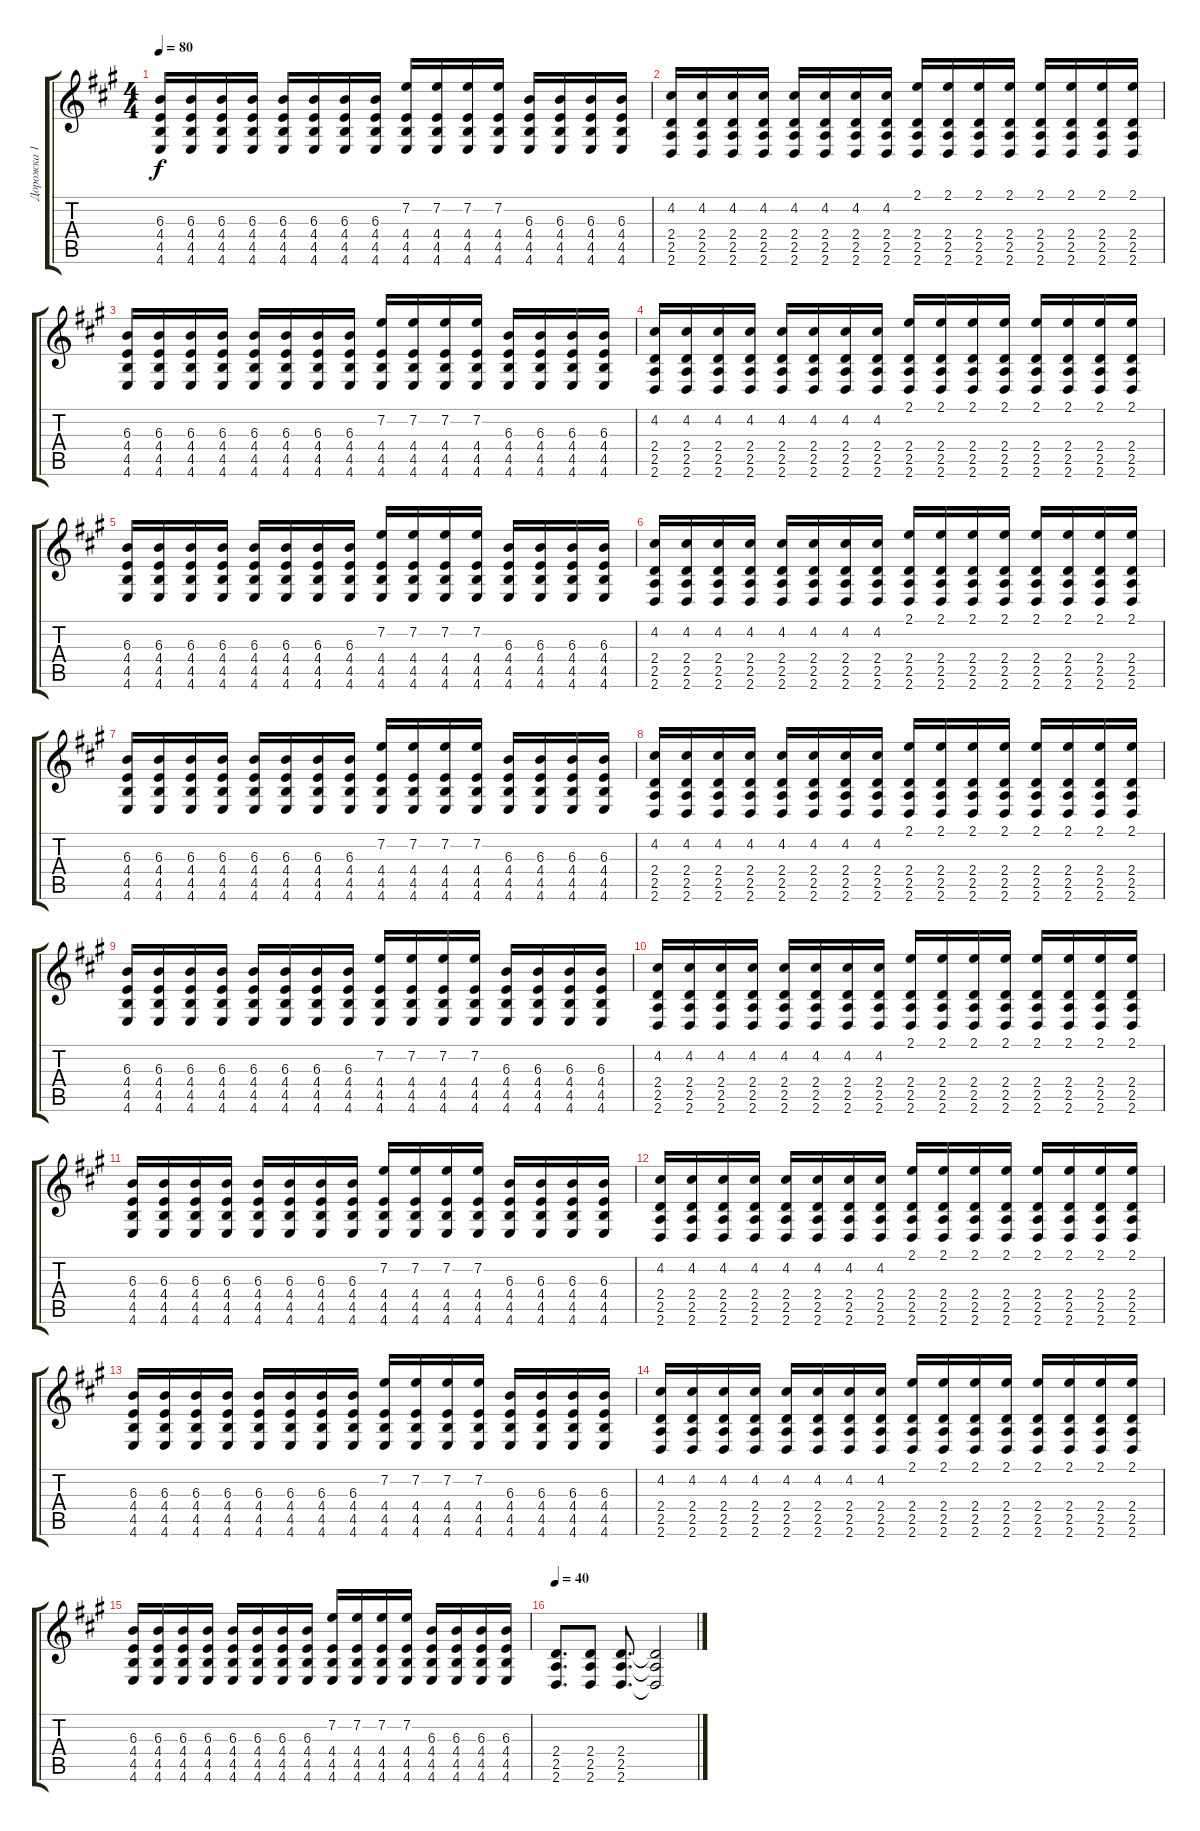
\track ("Дорожка 1" "Дорожка 1") {instrument distortionguitar}
\staff {score tabs}
\tuning (D4 A3 F3 C3 G2 C2) {hide}
\ts (4 4)
\tempo 80
\clef g2
\ks a
(6.3 4.4 4.5 4.6).16{dy f} (6.3 4.4 4.5 4.6).16 (6.3 4.4 4.5 4.6).16 (6.3 4.4 4.5 4.6).16 (6.3 4.4 4.5 4.6).16 (6.3 4.4 4.5 4.6).16 (6.3 4.4 4.5 4.6).16 (6.3 4.4 4.5 4.6).16 (7.2 4.4 4.5 4.6).16 (7.2 4.4 4.5 4.6).16 (7.2 4.4 4.5 4.6).16 (7.2 4.4 4.5 4.6).16 (6.3 4.4 4.5 4.6).16 (6.3 4.4 4.5 4.6).16 (6.3 4.4 4.5 4.6).16 (6.3 4.4 4.5 4.6).16 |
(4.2 2.4 2.5 2.6).16 (4.2 2.4 2.5 2.6).16 (4.2 2.4 2.5 2.6).16 (4.2 2.4 2.5 2.6).16 (4.2 2.4 2.5 2.6).16 (4.2 2.4 2.5 2.6).16 (4.2 2.4 2.5 2.6).16 (4.2 2.4 2.5 2.6).16 (2.1 2.4 2.5 2.6).16 (2.1 2.4 2.5 2.6).16 (2.1 2.4 2.5 2.6).16 (2.1 2.4 2.5 2.6).16 (2.1 2.4 2.5 2.6).16 (2.1 2.4 2.5 2.6).16 (2.1 2.4 2.5 2.6).16 (2.1 2.4 2.5 2.6).16 |
(6.3 4.4 4.5 4.6).16 (6.3 4.4 4.5 4.6).16 (6.3 4.4 4.5 4.6).16 (6.3 4.4 4.5 4.6).16 (6.3 4.4 4.5 4.6).16 (6.3 4.4 4.5 4.6).16 (6.3 4.4 4.5 4.6).16 (6.3 4.4 4.5 4.6).16 (7.2 4.4 4.5 4.6).16 (7.2 4.4 4.5 4.6).16 (7.2 4.4 4.5 4.6).16 (7.2 4.4 4.5 4.6).16 (6.3 4.4 4.5 4.6).16 (6.3 4.4 4.5 4.6).16 (6.3 4.4 4.5 4.6).16 (6.3 4.4 4.5 4.6).16 |
(4.2 2.4 2.5 2.6).16 (4.2 2.4 2.5 2.6).16 (4.2 2.4 2.5 2.6).16 (4.2 2.4 2.5 2.6).16 (4.2 2.4 2.5 2.6).16 (4.2 2.4 2.5 2.6).16 (4.2 2.4 2.5 2.6).16 (4.2 2.4 2.5 2.6).16 (2.1 2.4 2.5 2.6).16 (2.1 2.4 2.5 2.6).16 (2.1 2.4 2.5 2.6).16 (2.1 2.4 2.5 2.6).16 (2.1 2.4 2.5 2.6).16 (2.1 2.4 2.5 2.6).16 (2.1 2.4 2.5 2.6).16 (2.1 2.4 2.5 2.6).16 |
(6.3 4.4 4.5 4.6).16 (6.3 4.4 4.5 4.6).16 (6.3 4.4 4.5 4.6).16 (6.3 4.4 4.5 4.6).16 (6.3 4.4 4.5 4.6).16 (6.3 4.4 4.5 4.6).16 (6.3 4.4 4.5 4.6).16 (6.3 4.4 4.5 4.6).16 (7.2 4.4 4.5 4.6).16 (7.2 4.4 4.5 4.6).16 (7.2 4.4 4.5 4.6).16 (7.2 4.4 4.5 4.6).16 (6.3 4.4 4.5 4.6).16 (6.3 4.4 4.5 4.6).16 (6.3 4.4 4.5 4.6).16 (6.3 4.4 4.5 4.6).16 |
(4.2 2.4 2.5 2.6).16 (4.2 2.4 2.5 2.6).16 (4.2 2.4 2.5 2.6).16 (4.2 2.4 2.5 2.6).16 (4.2 2.4 2.5 2.6).16 (4.2 2.4 2.5 2.6).16 (4.2 2.4 2.5 2.6).16 (4.2 2.4 2.5 2.6).16 (2.1 2.4 2.5 2.6).16 (2.1 2.4 2.5 2.6).16 (2.1 2.4 2.5 2.6).16 (2.1 2.4 2.5 2.6).16 (2.1 2.4 2.5 2.6).16 (2.1 2.4 2.5 2.6).16 (2.1 2.4 2.5 2.6).16 (2.1 2.4 2.5 2.6).16 |
(6.3 4.4 4.5 4.6).16 (6.3 4.4 4.5 4.6).16 (6.3 4.4 4.5 4.6).16 (6.3 4.4 4.5 4.6).16 (6.3 4.4 4.5 4.6).16 (6.3 4.4 4.5 4.6).16 (6.3 4.4 4.5 4.6).16 (6.3 4.4 4.5 4.6).16 (7.2 4.4 4.5 4.6).16 (7.2 4.4 4.5 4.6).16 (7.2 4.4 4.5 4.6).16 (7.2 4.4 4.5 4.6).16 (6.3 4.4 4.5 4.6).16 (6.3 4.4 4.5 4.6).16 (6.3 4.4 4.5 4.6).16 (6.3 4.4 4.5 4.6).16 |
(4.2 2.4 2.5 2.6).16 (4.2 2.4 2.5 2.6).16 (4.2 2.4 2.5 2.6).16 (4.2 2.4 2.5 2.6).16 (4.2 2.4 2.5 2.6).16 (4.2 2.4 2.5 2.6).16 (4.2 2.4 2.5 2.6).16 (4.2 2.4 2.5 2.6).16 (2.1 2.4 2.5 2.6).16 (2.1 2.4 2.5 2.6).16 (2.1 2.4 2.5 2.6).16 (2.1 2.4 2.5 2.6).16 (2.1 2.4 2.5 2.6).16 (2.1 2.4 2.5 2.6).16 (2.1 2.4 2.5 2.6).16 (2.1 2.4 2.5 2.6).16 |
(6.3 4.4 4.5 4.6).16 (6.3 4.4 4.5 4.6).16 (6.3 4.4 4.5 4.6).16 (6.3 4.4 4.5 4.6).16 (6.3 4.4 4.5 4.6).16 (6.3 4.4 4.5 4.6).16 (6.3 4.4 4.5 4.6).16 (6.3 4.4 4.5 4.6).16 (7.2 4.4 4.5 4.6).16 (7.2 4.4 4.5 4.6).16 (7.2 4.4 4.5 4.6).16 (7.2 4.4 4.5 4.6).16 (6.3 4.4 4.5 4.6).16 (6.3 4.4 4.5 4.6).16 (6.3 4.4 4.5 4.6).16 (6.3 4.4 4.5 4.6).16 |
(4.2 2.4 2.5 2.6).16 (4.2 2.4 2.5 2.6).16 (4.2 2.4 2.5 2.6).16 (4.2 2.4 2.5 2.6).16 (4.2 2.4 2.5 2.6).16 (4.2 2.4 2.5 2.6).16 (4.2 2.4 2.5 2.6).16 (4.2 2.4 2.5 2.6).16 (2.1 2.4 2.5 2.6).16 (2.1 2.4 2.5 2.6).16 (2.1 2.4 2.5 2.6).16 (2.1 2.4 2.5 2.6).16 (2.1 2.4 2.5 2.6).16 (2.1 2.4 2.5 2.6).16 (2.1 2.4 2.5 2.6).16 (2.1 2.4 2.5 2.6).16 |
(6.3 4.4 4.5 4.6).16 (6.3 4.4 4.5 4.6).16 (6.3 4.4 4.5 4.6).16 (6.3 4.4 4.5 4.6).16 (6.3 4.4 4.5 4.6).16 (6.3 4.4 4.5 4.6).16 (6.3 4.4 4.5 4.6).16 (6.3 4.4 4.5 4.6).16 (7.2 4.4 4.5 4.6).16 (7.2 4.4 4.5 4.6).16 (7.2 4.4 4.5 4.6).16 (7.2 4.4 4.5 4.6).16 (6.3 4.4 4.5 4.6).16 (6.3 4.4 4.5 4.6).16 (6.3 4.4 4.5 4.6).16 (6.3 4.4 4.5 4.6).16 |
(4.2 2.4 2.5 2.6).16 (4.2 2.4 2.5 2.6).16 (4.2 2.4 2.5 2.6).16 (4.2 2.4 2.5 2.6).16 (4.2 2.4 2.5 2.6).16 (4.2 2.4 2.5 2.6).16 (4.2 2.4 2.5 2.6).16 (4.2 2.4 2.5 2.6).16 (2.1 2.4 2.5 2.6).16 (2.1 2.4 2.5 2.6).16 (2.1 2.4 2.5 2.6).16 (2.1 2.4 2.5 2.6).16 (2.1 2.4 2.5 2.6).16 (2.1 2.4 2.5 2.6).16 (2.1 2.4 2.5 2.6).16 (2.1 2.4 2.5 2.6).16 |
(6.3 4.4 4.5 4.6).16 (6.3 4.4 4.5 4.6).16 (6.3 4.4 4.5 4.6).16 (6.3 4.4 4.5 4.6).16 (6.3 4.4 4.5 4.6).16 (6.3 4.4 4.5 4.6).16 (6.3 4.4 4.5 4.6).16 (6.3 4.4 4.5 4.6).16 (7.2 4.4 4.5 4.6).16 (7.2 4.4 4.5 4.6).16 (7.2 4.4 4.5 4.6).16 (7.2 4.4 4.5 4.6).16 (6.3 4.4 4.5 4.6).16 (6.3 4.4 4.5 4.6).16 (6.3 4.4 4.5 4.6).16 (6.3 4.4 4.5 4.6).16 |
(4.2 2.4 2.5 2.6).16 (4.2 2.4 2.5 2.6).16 (4.2 2.4 2.5 2.6).16 (4.2 2.4 2.5 2.6).16 (4.2 2.4 2.5 2.6).16 (4.2 2.4 2.5 2.6).16 (4.2 2.4 2.5 2.6).16 (4.2 2.4 2.5 2.6).16 (2.1 2.4 2.5 2.6).16 (2.1 2.4 2.5 2.6).16 (2.1 2.4 2.5 2.6).16 (2.1 2.4 2.5 2.6).16 (2.1 2.4 2.5 2.6).16 (2.1 2.4 2.5 2.6).16 (2.1 2.4 2.5 2.6).16 (2.1 2.4 2.5 2.6).16 |
(6.3 4.4 4.5 4.6).16 (6.3 4.4 4.5 4.6).16 (6.3 4.4 4.5 4.6).16 (6.3 4.4 4.5 4.6).16 (6.3 4.4 4.5 4.6).16 (6.3 4.4 4.5 4.6).16 (6.3 4.4 4.5 4.6).16 (6.3 4.4 4.5 4.6).16 (7.2 4.4 4.5 4.6).16 (7.2 4.4 4.5 4.6).16 (7.2 4.4 4.5 4.6).16 (7.2 4.4 4.5 4.6).16 (6.3 4.4 4.5 4.6).16 (6.3 4.4 4.5 4.6).16 (6.3 4.4 4.5 4.6).16 (6.3 4.4 4.5 4.6).16 |
\tempo 40
(2.4 2.5 2.6).8{d} (2.4 2.5 2.6).8 (2.4 2.5 2.6).8{d} (2.4{t} 2.5{t} 2.6{t}).2
